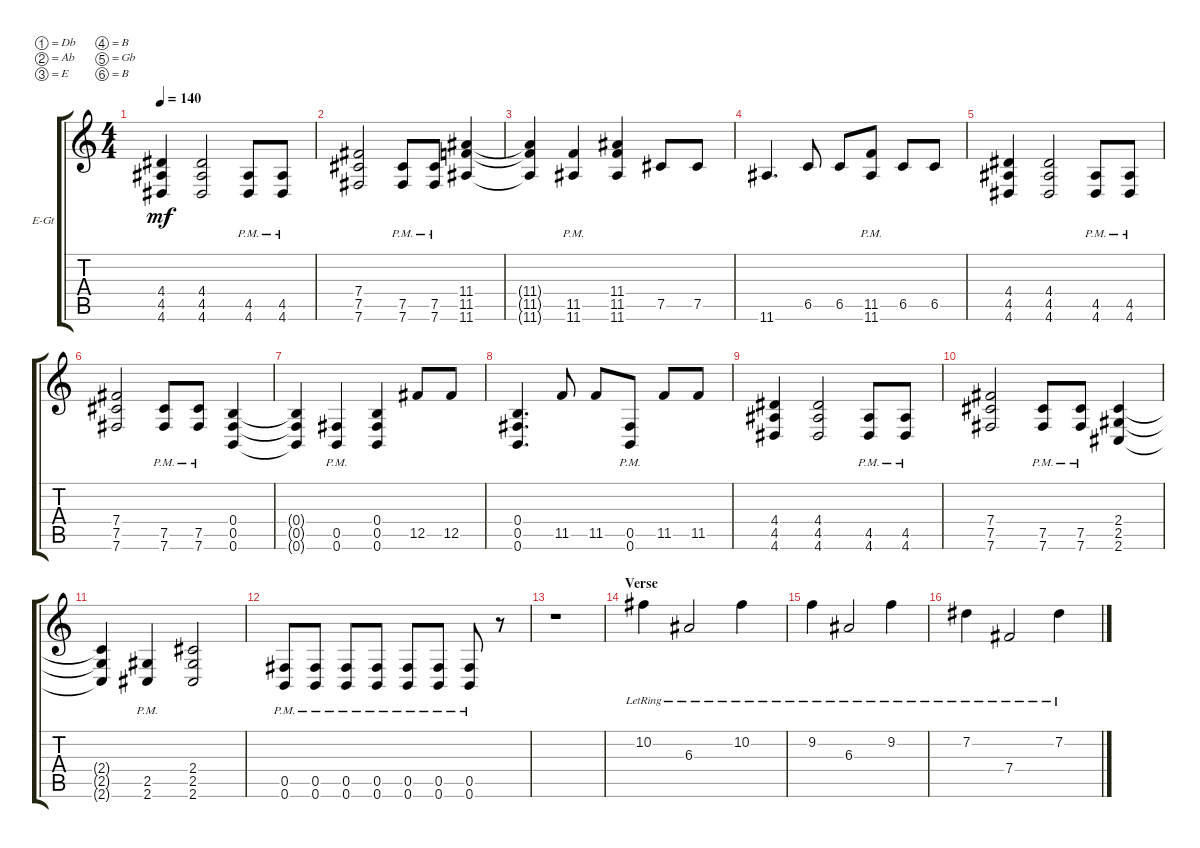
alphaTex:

\bracketExtendMode groupsimilarinstruments
\firstSystemTrackNameOrientation horizontal
\otherSystemsTrackNameOrientation horizontal
\track ("Rhythm" "E-Gt") {instrument distortionguitar}
\staff {score tabs}
\tuning (Db4 Ab3 E3 B2 Gb2 B1)
\ts (4 4)
\tempo 140
\clef g2
\ks c
(4.6 4.5 4.4).4{dy mf} (4.6 4.5 4.4).2 (4.6{pm} 4.5{pm}).8 (4.6{pm} 4.5{pm}).8 |
(7.6 7.5 7.4).2 (7.6{pm} 7.5{pm}).8 (7.6{pm} 7.5{pm}).8 (11.6 11.5 11.4).4 |
(11.6{t} 11.5{t} 11.4{t}).4 (11.6{pm} 11.5{pm}).4 (11.6 11.5 11.4).4 7.5.8 7.5.8 |
11.6.4{d} 6.5.8 6.5.8 (11.6{pm} 11.5{pm}).8 6.5.8 6.5.8 |
(4.6 4.5 4.4).4 (4.6 4.5 4.4).2 (4.6{pm} 4.5{pm}).8 (4.6{pm} 4.5{pm}).8 |
(7.6 7.5 7.4).2 (7.6{pm} 7.5{pm}).8 (7.6{pm} 7.5{pm}).8 (0.6 0.5 0.4).4 |
(0.6{t} 0.5{t} 0.4{t}).4 (0.6{pm} 0.5{pm}).4 (0.6 0.5 0.4).4 12.5.8 12.5.8 |
(0.6 0.5 0.4).4{d} 11.5.8 11.5.8 (0.6{pm} 0.5{pm}).8 11.5.8 11.5.8 |
(4.6 4.5 4.4).4 (4.6 4.5 4.4).2 (4.6{pm} 4.5{pm}).8 (4.6{pm} 4.5{pm}).8 |
(7.6 7.5 7.4).2 (7.6{pm} 7.5{pm}).8 (7.6{pm} 7.5{pm}).8 (2.6 2.5 2.4).4 |
(2.6{t} 2.5{t} 2.4{t}).4 (2.6{pm} 2.5{pm}).4 (2.6 2.5 2.4).2 |
(0.5{pm} 0.6{pm}).8 (0.5{pm} 0.6{pm}).8 (0.5{pm} 0.6{pm}).8 (0.5{pm} 0.6{pm}).8 (0.5{pm} 0.6{pm}).8 (0.5{pm} 0.6{pm}).8 (0.5{pm} 0.6{pm}).8 r.8 |
r.1 |
\section ("" "Verse")
10.2{lr}.4 6.3{lr}.2 10.2{lr}.4 |
9.2{lr}.4 6.3{lr}.2 9.2{lr}.4 |
7.2{lr}.4 7.4{lr}.2 7.2{lr}.4
